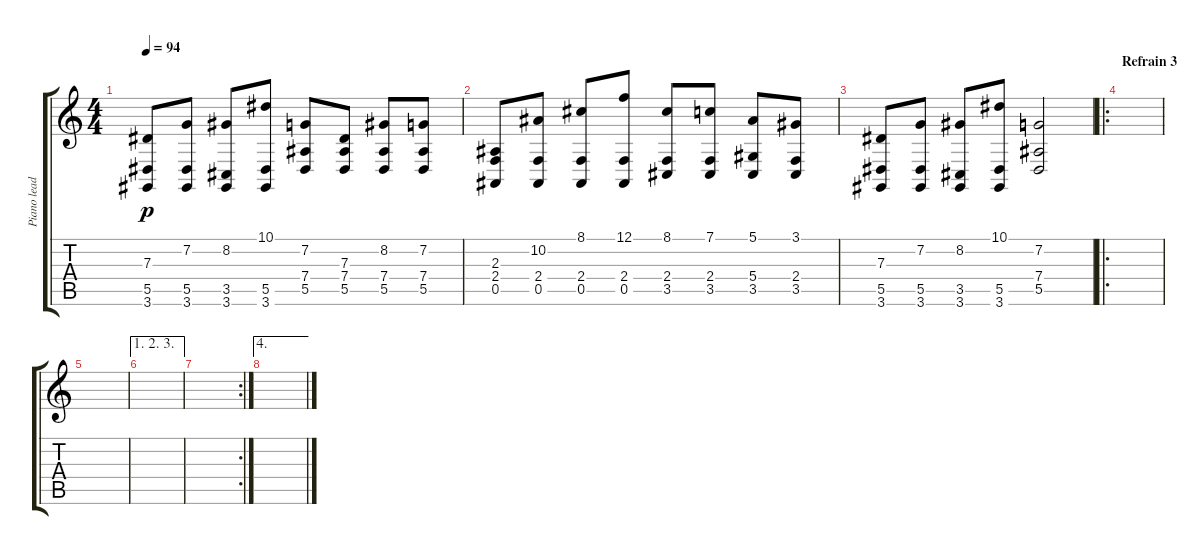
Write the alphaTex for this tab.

\track ("Piano lead" "Piano lead") {instrument acousticgrandpiano}
\staff {score tabs}
\tuning (F4 C4 Ab3 Eb3 Bb2 F2) {hide}
\ts (4 4)
\tempo 94
\clef g2
\ks c
(7.3 5.5 3.6).8{dy p} (7.2 5.5 3.6).8 (8.2 3.5 3.6).8 (10.1 5.5 3.6).8 (7.2 7.4 5.5).8 (7.3 7.4 5.5).8 (8.2 7.4 5.5).8 (7.2 7.4 5.5).8 |
(2.3 2.4 0.5).8 (10.2 2.4 0.5).8 (8.1 2.4 0.5).8 (12.1 2.4 0.5).8 (8.1 2.4 3.5).8 (7.1 2.4 3.5).8 (5.1 5.4 3.5).8 (3.1 2.4 3.5).8 |
(7.3 5.5 3.6).8 (7.2 5.5 3.6).8 (8.2 3.5 3.6).8 (10.1 5.5 3.6).8 (7.2 7.4 5.5).2 |
\ro
\section ("" "Refrain 3")
|
|
\ae (1 2 3)
|
\rc 2
|
\ae 4
